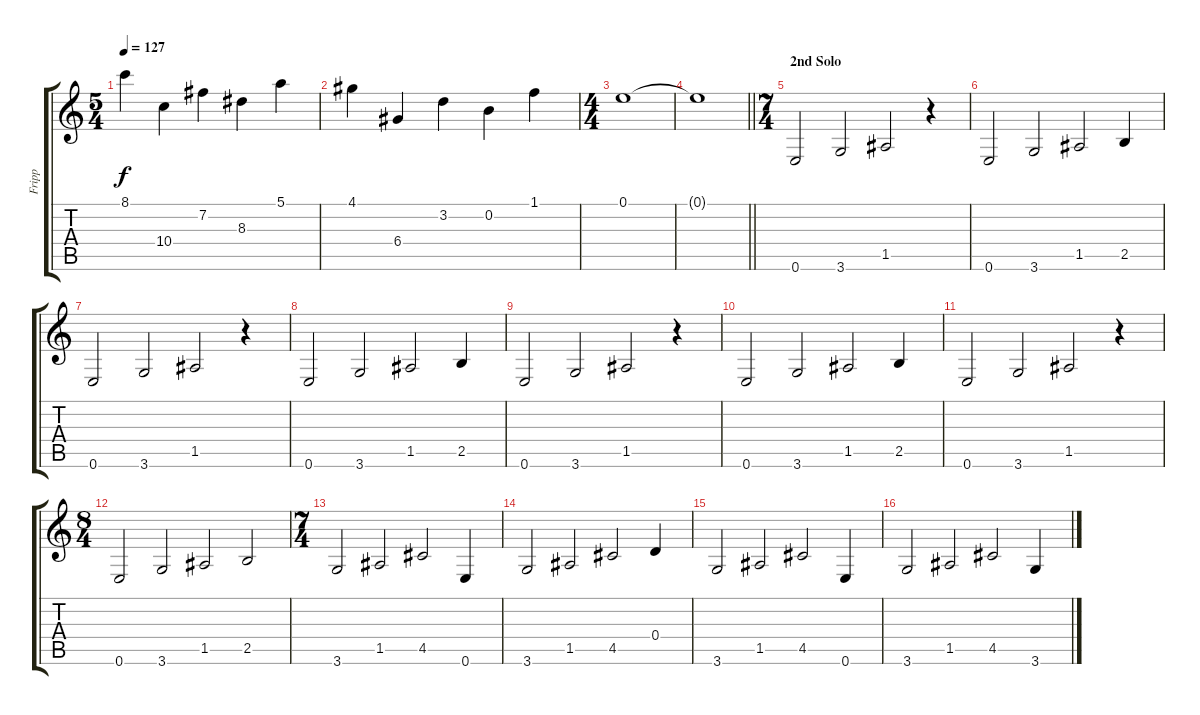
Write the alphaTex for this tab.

\track ("Fripp" "Fripp") {instrument overdrivenguitar}
\staff {score tabs}
\tuning (E4 B3 G3 D3 A2 E2) {hide}
\ts (5 4)
\tempo 127
\clef g2
\ks c
8.1.4{dy f} 10.4.4 7.2.4 8.3.4 5.1.4 |
4.1.4 6.4.4 3.2.4 0.2.4 1.1.4 |
\ts (4 4)
0.1.1 |
\barLineRight lightlight
0.1{t}.1 |
\ts (7 4)
\section ("" "2nd Solo")
0.6.2 3.6.2 1.5.2 r.4 |
0.6.2 3.6.2 1.5.2 2.5.4 |
0.6.2 3.6.2 1.5.2 r.4 |
0.6.2 3.6.2 1.5.2 2.5.4 |
0.6.2 3.6.2 1.5.2 r.4 |
0.6.2 3.6.2 1.5.2 2.5.4 |
0.6.2 3.6.2 1.5.2 r.4 |
\ts (8 4)
0.6.2 3.6.2 1.5.2 2.5.2 |
\ts (7 4)
3.6.2 1.5.2 4.5.2 0.6.4 |
3.6.2 1.5.2 4.5.2 0.4.4 |
3.6.2 1.5.2 4.5.2 0.6.4 |
3.6.2 1.5.2 4.5.2 3.6.4
